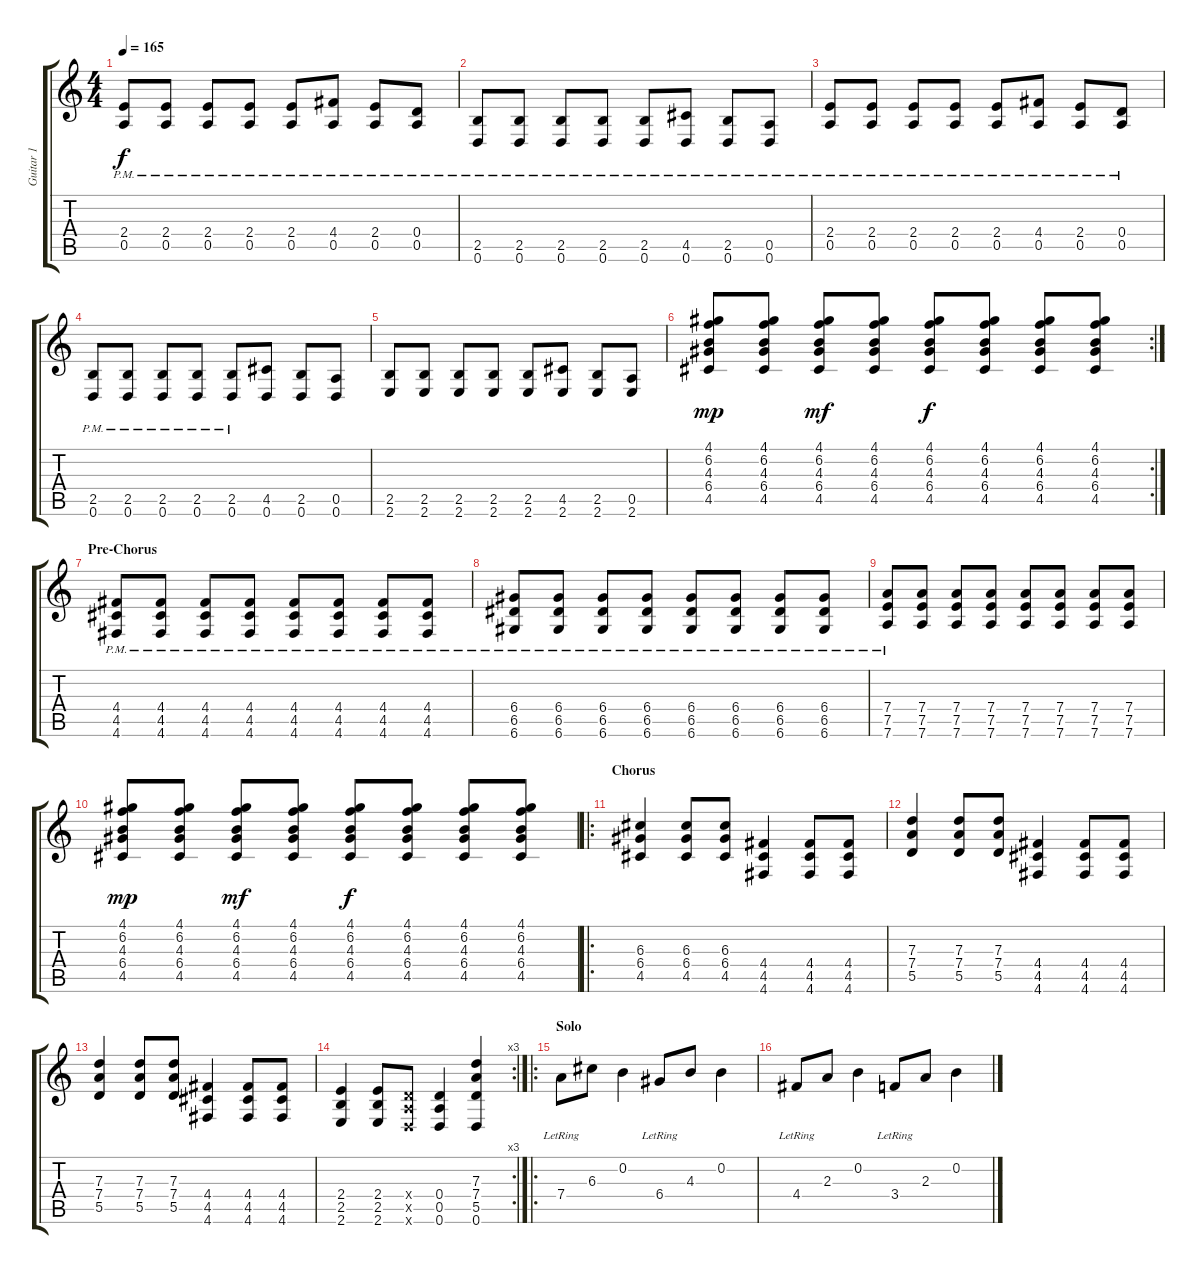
\track ("Guitar 1" "Guitar 1") {instrument distortionguitar}
\staff {score tabs}
\tuning (E4 B3 G3 D3 A2 D2) {hide}
\ts (4 4)
\tempo 165
\clef g2
\ks c
(2.4{pm} 0.5{pm}).8{dy f} (2.4{pm} 0.5{pm}).8 (2.4{pm} 0.5{pm}).8 (2.4{pm} 0.5{pm}).8 (2.4{pm} 0.5{pm}).8 (4.4{pm} 0.5{pm}).8 (2.4{pm} 0.5{pm}).8 (0.4{pm} 0.5{pm}).8 |
(2.5{pm} 0.6{pm}).8 (2.5{pm} 0.6{pm}).8 (2.5{pm} 0.6{pm}).8 (2.5{pm} 0.6{pm}).8 (2.5{pm} 0.6{pm}).8 (4.5{pm} 0.6{pm}).8 (2.5{pm} 0.6{pm}).8 (0.5{pm} 0.6{pm}).8 |
(2.4{pm} 0.5{pm}).8 (2.4{pm} 0.5{pm}).8 (2.4{pm} 0.5{pm}).8 (2.4{pm} 0.5{pm}).8 (2.4{pm} 0.5{pm}).8 (4.4{pm} 0.5{pm}).8 (2.4{pm} 0.5{pm}).8 (0.4{pm} 0.5{pm}).8 |
(2.5{pm} 0.6{pm}).8 (2.5{pm} 0.6{pm}).8 (2.5{pm} 0.6{pm}).8 (2.5{pm} 0.6{pm}).8 (2.5{pm} 0.6{pm}).8 (4.5 0.6).8 (2.5 0.6).8 (0.5 0.6).8 |
(2.5 2.6).8 (2.5 2.6).8 (2.5 2.6).8 (2.5 2.6).8 (2.5 2.6).8 (4.5 2.6).8 (2.5 2.6).8 (0.5 2.6).8 |
\rc 2
(4.1 6.2 4.3 6.4 4.5).8{dy mp} (4.1 6.2 4.3 6.4 4.5).8 (4.1 6.2 4.3 6.4 4.5).8{dy mf} (4.1 6.2 4.3 6.4 4.5).8 (4.1 6.2 4.3 6.4 4.5).8{dy f} (4.1 6.2 4.3 6.4 4.5).8 (4.1 6.2 4.3 6.4 4.5).8 (4.1 6.2 4.3 6.4 4.5).8 |
\section ("" "Pre-Chorus")
(4.4{pm} 4.5{pm} 4.6).8 (4.4{pm} 4.5{pm} 4.6).8 (4.4{pm} 4.5{pm} 4.6).8 (4.4{pm} 4.5{pm} 4.6).8 (4.4{pm} 4.5{pm} 4.6).8 (4.4{pm} 4.5{pm} 4.6).8 (4.4{pm} 4.5{pm} 4.6).8 (4.4{pm} 4.5{pm} 4.6).8 |
(6.4{pm} 6.5{pm} 6.6).8 (6.4{pm} 6.5{pm} 6.6).8 (6.4{pm} 6.5{pm} 6.6).8 (6.4{pm} 6.5{pm} 6.6).8 (6.4{pm} 6.5{pm} 6.6).8 (6.4{pm} 6.5{pm} 6.6).8 (6.4{pm} 6.5{pm} 6.6).8 (6.4{pm} 6.5{pm} 6.6).8 |
(7.4{pm} 7.5{pm} 7.6).8 (7.4 7.5 7.6).8 (7.4 7.5 7.6).8 (7.4 7.5 7.6).8 (7.4 7.5 7.6).8 (7.4 7.5 7.6).8 (7.4 7.5 7.6).8 (7.4 7.5 7.6).8 |
(4.1 6.2 4.3 6.4 4.5).8{dy mp} (4.1 6.2 4.3 6.4 4.5).8 (4.1 6.2 4.3 6.4 4.5).8{dy mf} (4.1 6.2 4.3 6.4 4.5).8 (4.1 6.2 4.3 6.4 4.5).8{dy f} (4.1 6.2 4.3 6.4 4.5).8 (4.1 6.2 4.3 6.4 4.5).8 (4.1 6.2 4.3 6.4 4.5).8 |
\ro
\section ("" "Chorus")
(6.3 6.4 4.5).4 (6.3 6.4 4.5).8 (6.3 6.4 4.5).8 (4.4 4.5 4.6).4 (4.4 4.5 4.6).8 (4.4 4.5 4.6).8 |
(7.3 7.4 5.5).4 (7.3 7.4 5.5).8 (7.3 7.4 5.5).8 (4.4 4.5 4.6).4 (4.4 4.5 4.6).8 (4.4 4.5 4.6).8 |
(7.3 7.4 5.5).4 (7.3 7.4 5.5).8 (7.3 7.4 5.5).8 (4.4 4.5 4.6).4 (4.4 4.5 4.6).8 (4.4 4.5 4.6).8 |
\rc 3
(2.4 2.5 2.6).4 (2.4 2.5 2.6).8 (0.4{x} 0.5{x} 0.6{x}).8 (0.4 0.5 0.6).4 (7.3 7.4 5.5 0.6).4 |
\ro
\section ("" "Solo")
7.4{lr}.8 6.3.8 0.2.4 6.4{lr}.8 4.3.8 0.2.4 |
4.4{lr}.8 2.3.8 0.2.4 3.4{lr}.8 2.3.8 0.2.4
